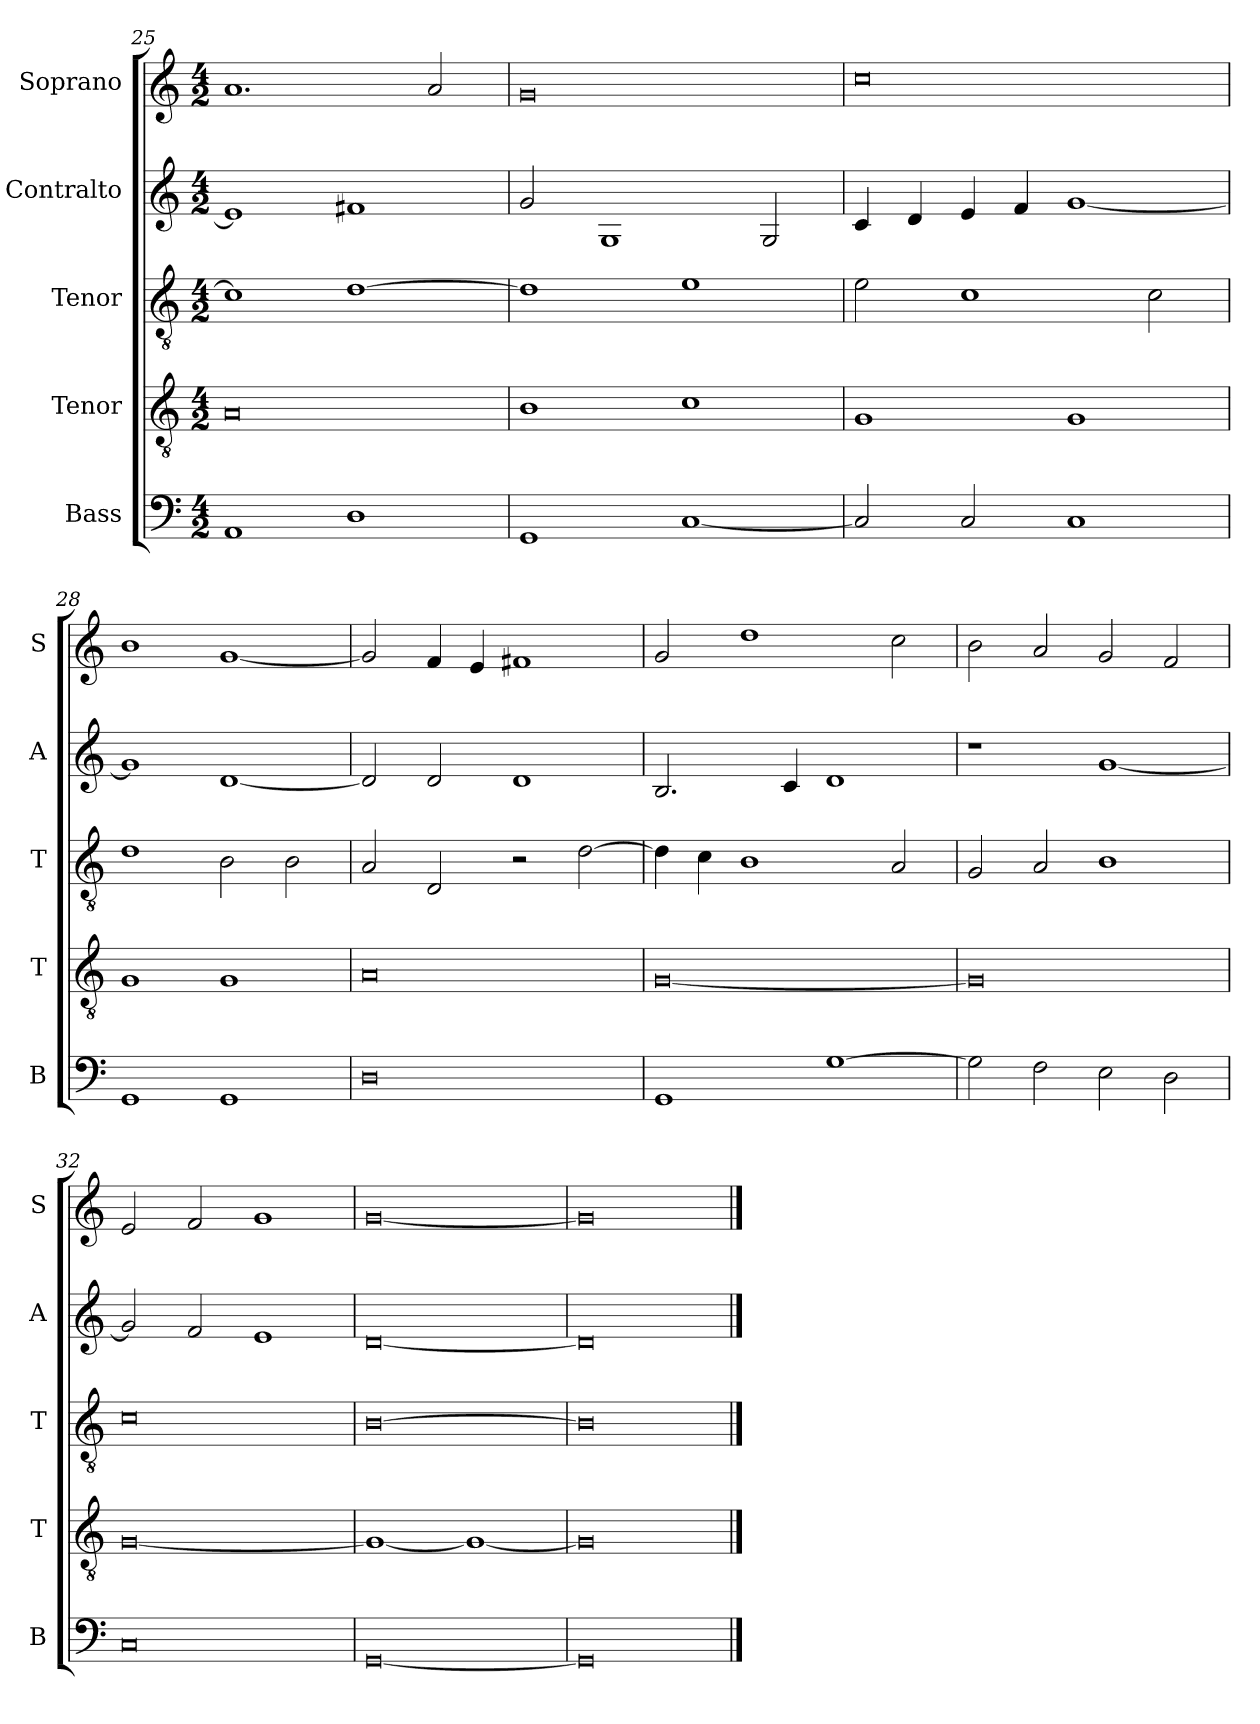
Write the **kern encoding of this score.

**kern	**kern	**kern	**kern	**kern
*part5	*part4	*part3	*part2	*part1
*staff5	*staff4	*staff3	*staff2	*staff1
*I"Bass	*I"Tenor	*I"Tenor	*I"Contralto	*I"Soprano
*I'B	*I'T	*I'T	*I'A	*I'S
*clefF4	*clefGv2	*clefGv2	*clefG2	*clefG2
*k[]	*k[]	*k[]	*k[]	*k[]
*M4/2	*M4/2	*M4/2	*M4/2	*M4/2
=25	=25	=25	=25	=25
1AA	0A	1c]	1e]	1.a
1D	.	[1d	1f#X	.
.	.	.	.	2a
=26	=26	=26	=26	=26
1GG	1B	1d]	2g	0g
.	.	.	1G	.
[1C	1c	1e	.	.
.	.	.	2G	.
=27	=27	=27	=27	=27
2C]	1G	2e	4c	0cc
.	.	.	4d	.
2C	.	1c	4e	.
.	.	.	4f	.
1C	1G	.	[1g	.
.	.	2c	.	.
=28	=28	=28	=28	=28
1GG	1G	1d	1g]	1b
1GG	1G	2B	[1d	[1g
.	.	2B	.	.
=29	=29	=29	=29	=29
0D	0A	2A	2d]	2g]
.	.	2D	2d	4f
.	.	.	.	4e
.	.	2r	1d	1f#X
.	.	[2d	.	.
=30	=30	=30	=30	=30
1GG	[0G	4d]	2.B	2g
.	.	4c	.	.
.	.	1B	.	1dd
.	.	.	4c	.
[1G	.	.	1d	.
.	.	2A	.	2cc
=31	=31	=31	=31	=31
2G]	0G]	2G	1r	2b
2F	.	2A	.	2a
2E	.	1B	[1g	2g
2D	.	.	.	2f
=32	=32	=32	=32	=32
0C	[0G	0c	2g]	2e
.	.	.	2f	2f
.	.	.	1e	1g
=33	=33	=33	=33	=33
[0GG	1G_	[0B	[0d	[0g
.	1G_	.	.	.
=34	=34	=34	=34	=34
0GG]	0G]	0B]	0d]	0g]
==	==	==	==	==
*-	*-	*-	*-	*-
